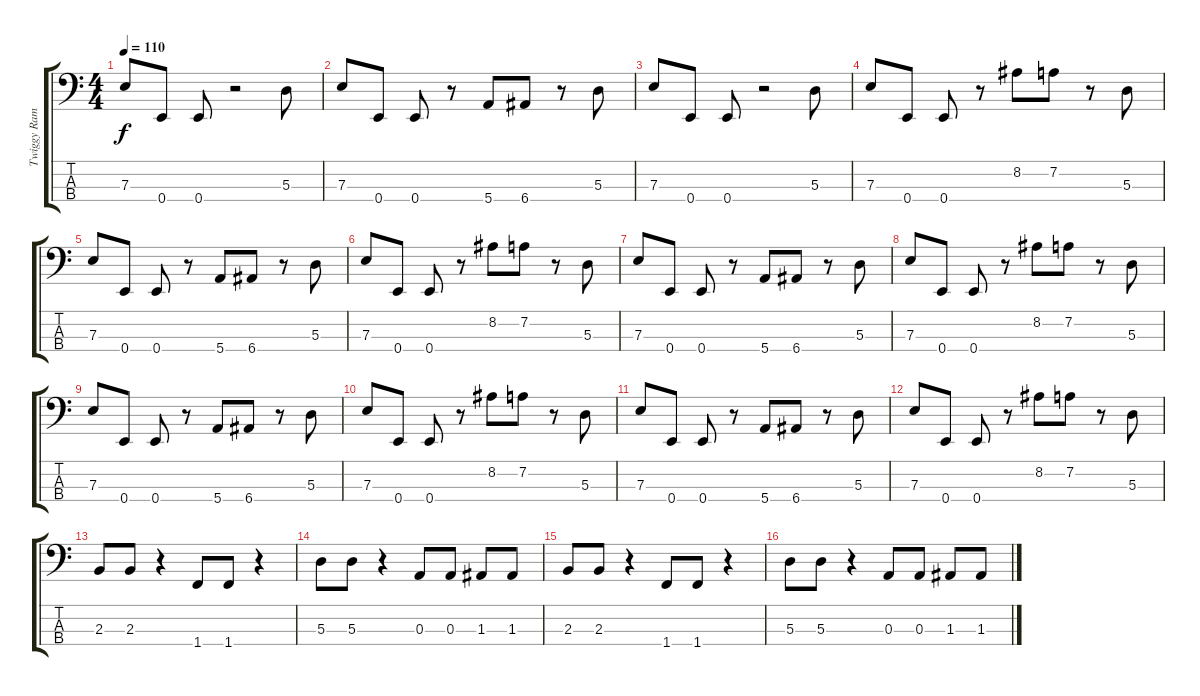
\track ("Twiggy Ramirez" "Twiggy Ram") {instrument electricbassfinger}
\staff {score tabs}
\tuning (G2 D2 A1 E1) {hide}
\ts (4 4)
\tempo 110
\clef f4
\ks c
7.3.8{dy f} 0.4.8 0.4.8 r.2 5.3.8 |
7.3.8 0.4.8 0.4.8 r.8 5.4.8 6.4.8 r.8 5.3.8 |
7.3.8 0.4.8 0.4.8 r.2 5.3.8 |
7.3.8 0.4.8 0.4.8 r.8 8.2.8 7.2.8 r.8 5.3.8 |
7.3.8 0.4.8 0.4.8 r.8 5.4.8 6.4.8 r.8 5.3.8 |
7.3.8 0.4.8 0.4.8 r.8 8.2.8 7.2.8 r.8 5.3.8 |
7.3.8 0.4.8 0.4.8 r.8 5.4.8 6.4.8 r.8 5.3.8 |
7.3.8 0.4.8 0.4.8 r.8 8.2.8 7.2.8 r.8 5.3.8 |
7.3.8 0.4.8 0.4.8 r.8 5.4.8 6.4.8 r.8 5.3.8 |
7.3.8 0.4.8 0.4.8 r.8 8.2.8 7.2.8 r.8 5.3.8 |
7.3.8 0.4.8 0.4.8 r.8 5.4.8 6.4.8 r.8 5.3.8 |
7.3.8 0.4.8 0.4.8 r.8 8.2.8 7.2.8 r.8 5.3.8 |
2.3.8 2.3.8 r.4 1.4.8 1.4.8 r.4 |
5.3.8 5.3.8 r.4 0.3.8 0.3.8 1.3.8 1.3.8 |
2.3.8 2.3.8 r.4 1.4.8 1.4.8 r.4 |
5.3.8 5.3.8 r.4 0.3.8 0.3.8 1.3.8 1.3.8
